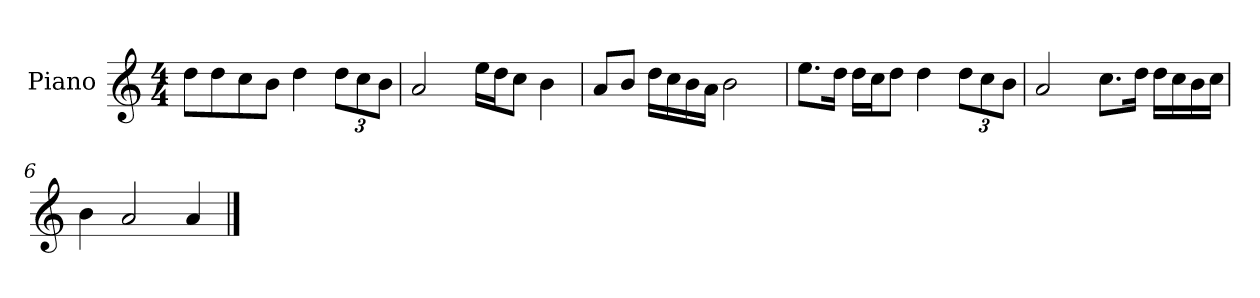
**kern
*part1
*staff1
*I"Piano
*I'P-no
*clefG2
*k[]
*M4/4
*MM90
=1
8dd\L
8dd\
8cc\
8b\J
4dd\
*Xbrackettup
12dd\L
12cc\
12b\J
=2
2a/
16ee\LL
16dd\J
8cc\J
4b\
=3
8a/L
8b/J
16dd\LL
16cc\
16b\
16a\JJ
2b\
=4
8.ee\L
16dd\Jk
16dd\LL
16cc\J
8dd\J
4dd\
12dd\L
12cc\
12b\J
=5
2a/
8.cc\L
16dd\Jk
16dd\LL
16cc\
16b\
16cc\JJ
!!LO:LB:g=z
=6
4b\
2a/
4a/
==
*-
